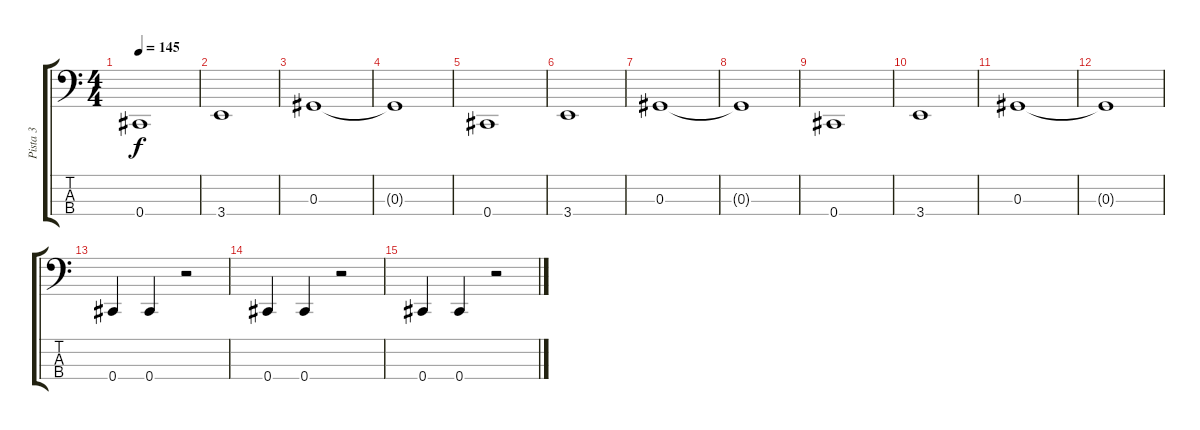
\track ("Pista 3" "Pista 3") {instrument electricbassfinger}
\staff {score tabs}
\tuning (Gb2 Db2 Ab1 Db1) {hide}
\ts (4 4)
\tempo 145
\clef f4
\ks c
0.4.1{dy f} |
3.4.1 |
0.3.1 |
0.3{t}.1 |
0.4.1 |
3.4.1 |
0.3.1 |
0.3{t}.1 |
0.4.1 |
3.4.1 |
0.3.1 |
0.3{t}.1 |
0.4.4 0.4.4 r.2 |
0.4.4 0.4.4 r.2 |
0.4.4 0.4.4 r.2
